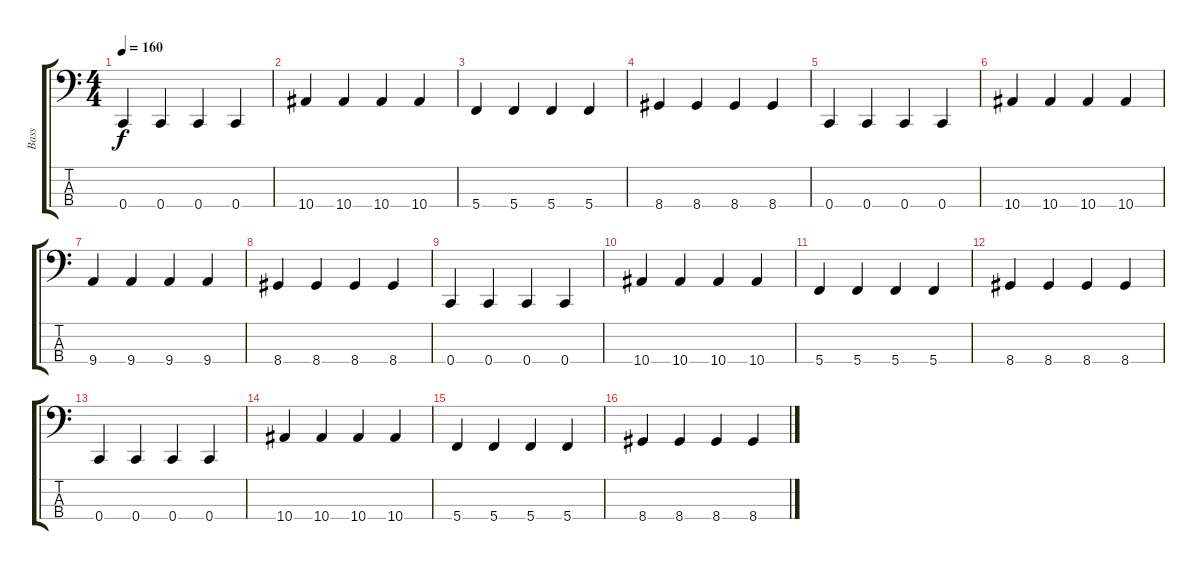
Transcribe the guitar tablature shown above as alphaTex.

\track ("Bass" "Bass") {instrument electricbasspick}
\staff {score tabs}
\tuning (F2 C2 G1 C1) {hide}
\ts (4 4)
\tempo 160
\clef f4
\ks c
0.4.4{dy f} 0.4.4 0.4.4 0.4.4 |
10.4.4 10.4.4 10.4.4 10.4.4 |
5.4.4 5.4.4 5.4.4 5.4.4 |
8.4.4 8.4.4 8.4.4 8.4.4 |
0.4.4 0.4.4 0.4.4 0.4.4 |
10.4.4 10.4.4 10.4.4 10.4.4 |
9.4.4 9.4.4 9.4.4 9.4.4 |
8.4.4 8.4.4 8.4.4 8.4.4 |
0.4.4 0.4.4 0.4.4 0.4.4 |
10.4.4 10.4.4 10.4.4 10.4.4 |
5.4.4 5.4.4 5.4.4 5.4.4 |
8.4.4 8.4.4 8.4.4 8.4.4 |
0.4.4 0.4.4 0.4.4 0.4.4 |
10.4.4 10.4.4 10.4.4 10.4.4 |
5.4.4 5.4.4 5.4.4 5.4.4 |
8.4.4 8.4.4 8.4.4 8.4.4
